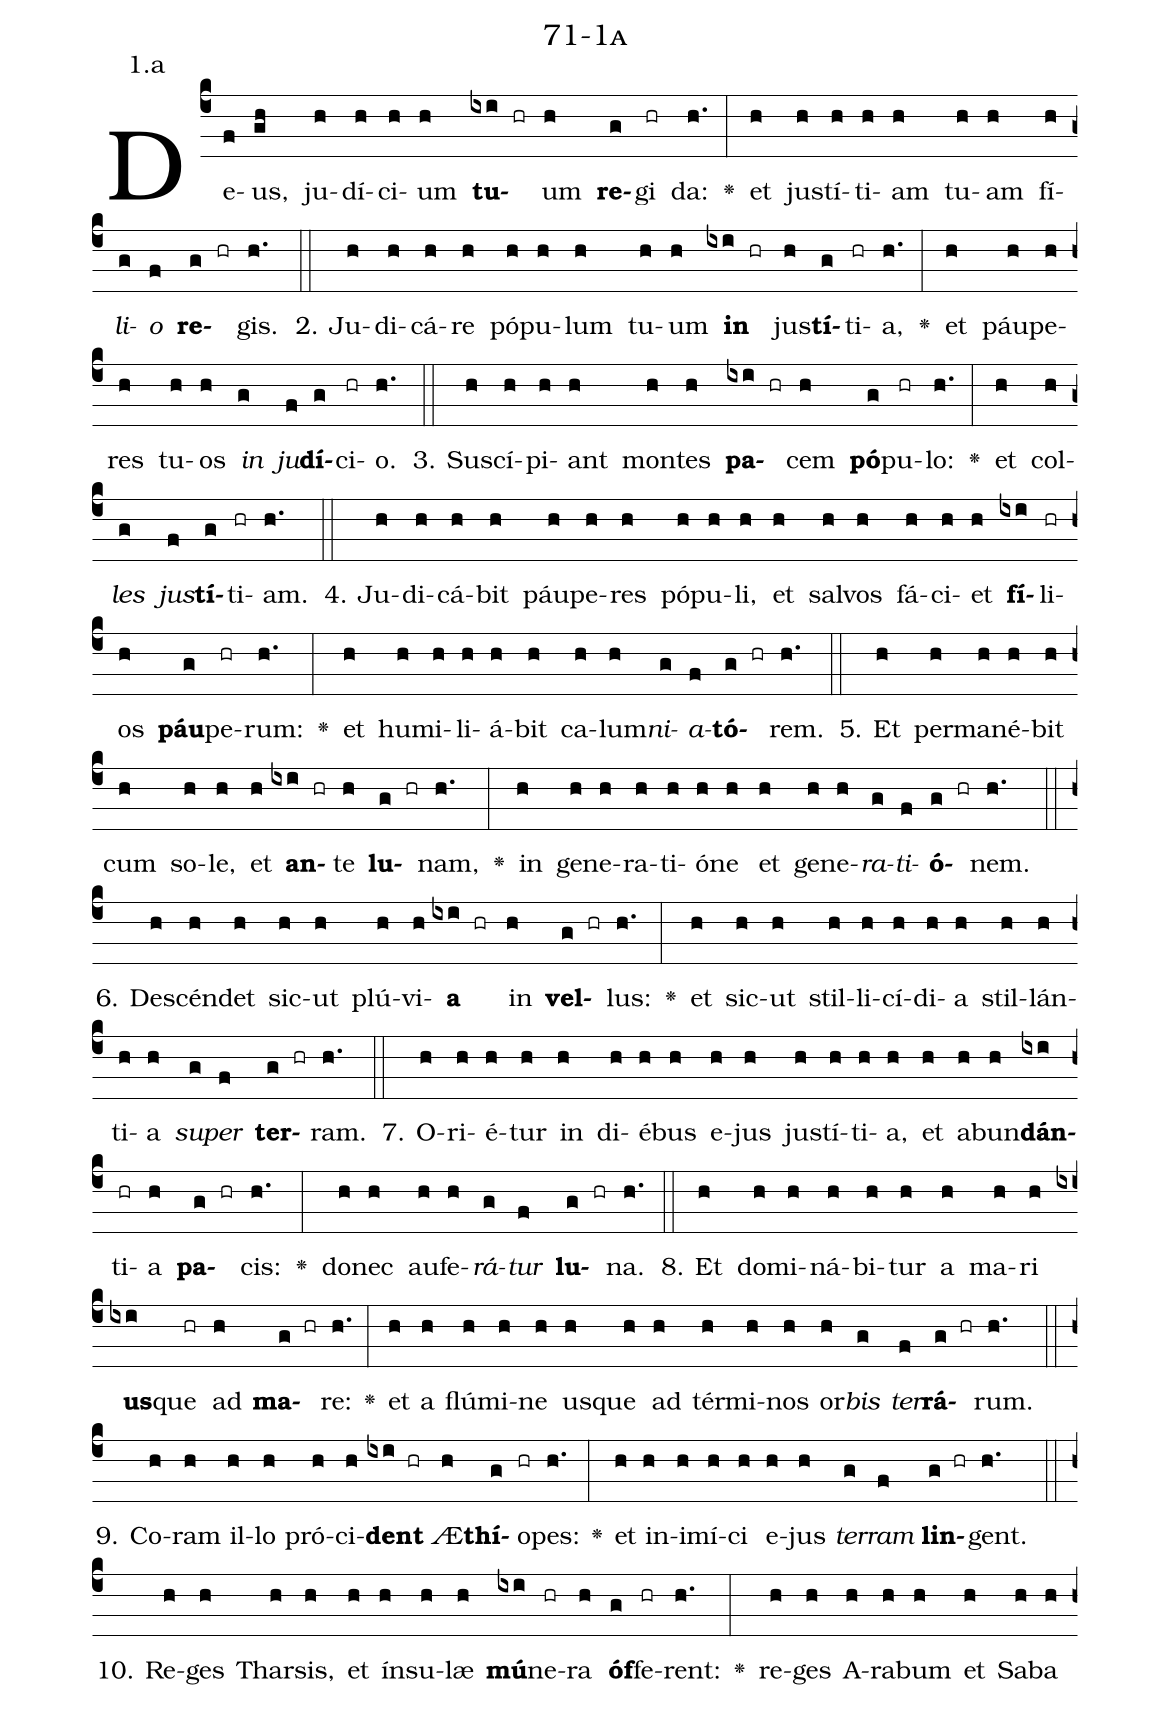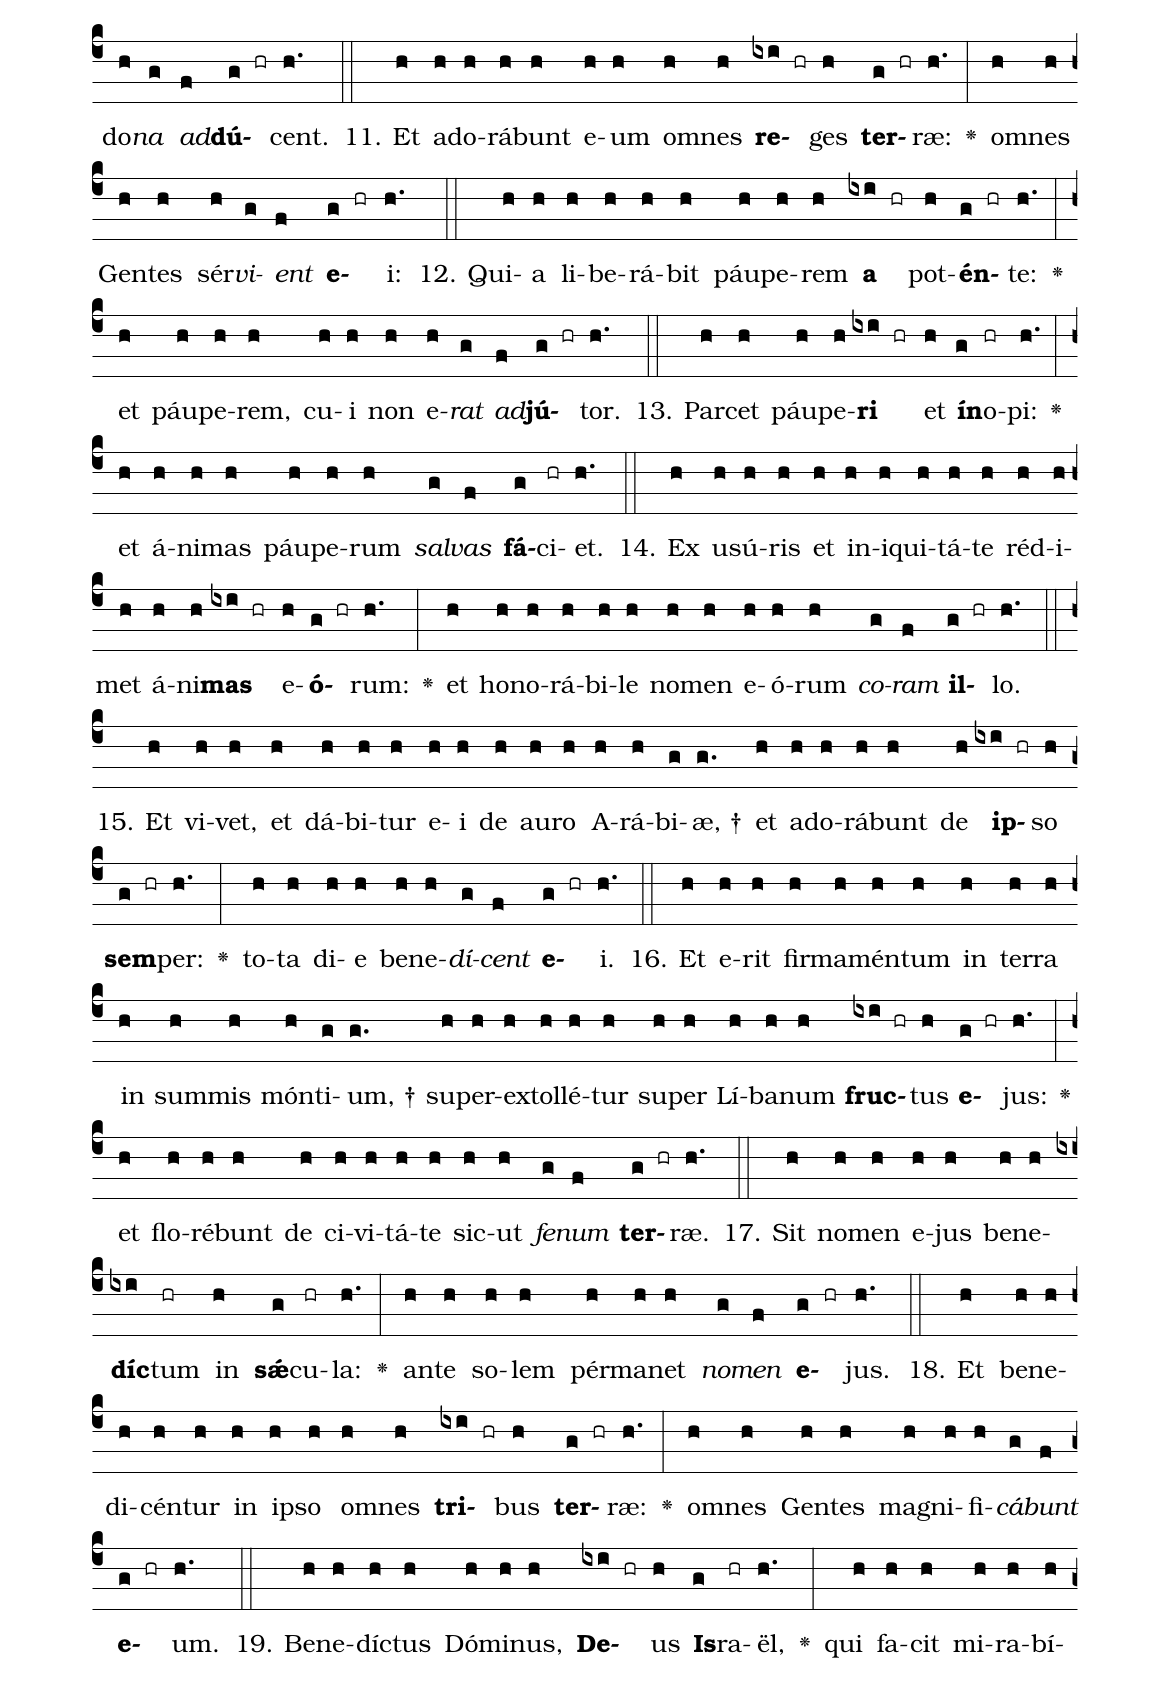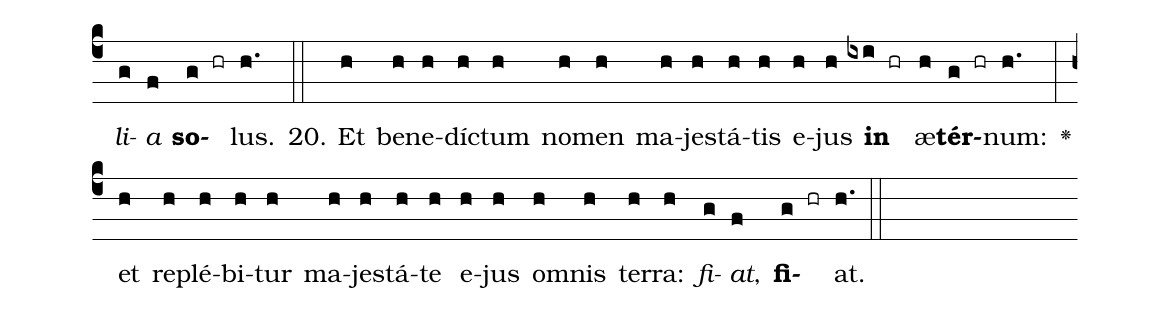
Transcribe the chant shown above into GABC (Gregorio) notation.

name: 71-1a;
annotation: 1.a;
%%
(c4)De(f)us,(gh) ju(h)dí(h)ci(h)um(h) <b>tu</b>(ixi hr)um(h) <b>re</b>(g)gi(hr) da:(h.) <v>\greheightstar</v>(:) et(h) jus(h)tí(h)ti(h)am(h) tu(h)am(h) fí(h)<i>li</i>(g)<i>o</i>(f) <b>re</b>(g hr)gis.(h.) (::)
2. Ju(h)di(h)cá(h)re(h) pó(h)pu(h)lum(h) tu(h)um(h) <b>in</b>(ixi hr) jus(h)<b>tí</b>(g)ti(hr)a,(h.) <v>\greheightstar</v>(:) et(h) páu(h)pe(h)res(h) tu(h)os(h) <i>in</i>(g) <i>ju</i>(f)<b>dí</b>(g)ci(hr)o.(h.) (::)
3. Su(h)scí(h)pi(h)ant(h) mon(h)tes(h) <b>pa</b>(ixi hr)cem(h) <b>pó</b>(g)pu(hr)lo:(h.) <v>\greheightstar</v>(:) et(h) col(h)<i>les</i>(g) <i>jus</i>(f)<b>tí</b>(g)ti(hr)am.(h.) (::)
4. Ju(h)di(h)cá(h)bit(h) páu(h)pe(h)res(h) pó(h)pu(h)li,(h) et(h) sal(h)vos(h) fá(h)ci(h)et(h) <b>fí</b>(ixi)li(hr)os(h) <b>páu</b>(g)pe(hr)rum:(h.) <v>\greheightstar</v>(:) et(h) hu(h)mi(h)li(h)á(h)bit(h) ca(h)lum(h)<i>ni</i>(g)<i>a</i>(f)<b>tó</b>(g hr)rem.(h.) (::)
5. Et(h) per(h)ma(h)né(h)bit(h) cum(h) so(h)le,(h) et(h) <b>an</b>(ixi hr)te(h) <b>lu</b>(g hr)nam,(h.) <v>\greheightstar</v>(:) in(h) ge(h)ne(h)ra(h)ti(h)ó(h)ne(h) et(h) ge(h)ne(h)<i>ra</i>(g)<i>ti</i>(f)<b>ó</b>(g hr)nem.(h.) (::)
6. De(h)scén(h)det(h) sic(h)ut(h) plú(h)vi(h)<b>a</b>(ixi hr) in(h) <b>vel</b>(g hr)lus:(h.) <v>\greheightstar</v>(:) et(h) sic(h)ut(h) stil(h)li(h)cí(h)di(h)a(h) stil(h)lán(h)ti(h)a(h) <i>su</i>(g)<i>per</i>(f) <b>ter</b>(g hr)ram.(h.) (::)
7. O(h)ri(h)é(h)tur(h) in(h) di(h)é(h)bus(h) e(h)jus(h) jus(h)tí(h)ti(h)a,(h) et(h) ab(h)un(h)<b>dán</b>(ixi)ti(hr)a(h) <b>pa</b>(g hr)cis:(h.) <v>\greheightstar</v>(:) do(h)nec(h) au(h)fe(h)<i>rá</i>(g)<i>tur</i>(f) <b>lu</b>(g hr)na.(h.) (::)
8. Et(h) do(h)mi(h)ná(h)bi(h)tur(h) a(h) ma(h)ri(h) <b>us</b>(ixi)que(hr) ad(h) <b>ma</b>(g hr)re:(h.) <v>\greheightstar</v>(:) et(h) a(h) flú(h)mi(h)ne(h) us(h)que(h) ad(h) tér(h)mi(h)nos(h) or(h)<i>bis</i>(g) <i>ter</i>(f)<b>rá</b>(g hr)rum.(h.) (::)
9. Co(h)ram(h) il(h)lo(h) pró(h)ci(h)<b>dent</b>(ixi hr) Æ(h)<b>thí</b>(g)o(hr)pes:(h.) <v>\greheightstar</v>(:) et(h) in(h)i(h)mí(h)ci(h) e(h)jus(h) <i>ter</i>(g)<i>ram</i>(f) <b>lin</b>(g hr)gent.(h.) (::)
10. Re(h)ges(h) Thar(h)sis,(h) et(h) ín(h)su(h)læ(h) <b>mú</b>(ixi)ne(hr)ra(h) <b>óf</b>(g)fe(hr)rent:(h.) <v>\greheightstar</v>(:) re(h)ges(h) A(h)ra(h)bum(h) et(h) Sa(h)ba(h) do(h)<i>na</i>(g) <i>ad</i>(f)<b>dú</b>(g hr)cent.(h.) (::)
11. Et(h) ad(h)o(h)rá(h)bunt(h) e(h)um(h) om(h)nes(h) <b>re</b>(ixi hr)ges(h) <b>ter</b>(g hr)ræ:(h.) <v>\greheightstar</v>(:) om(h)nes(h) Gen(h)tes(h) sér(h)<i>vi</i>(g)<i>ent</i>(f) <b>e</b>(g hr)i:(h.) (::)
12. Qui(h)a(h) li(h)be(h)rá(h)bit(h) páu(h)pe(h)rem(h) <b>a</b>(ixi hr) pot(h)<b>én</b>(g hr)te:(h.) <v>\greheightstar</v>(:) et(h) páu(h)pe(h)rem,(h) cu(h)i(h) non(h) e(h)<i>rat</i>(g) <i>ad</i>(f)<b>jú</b>(g hr)tor.(h.) (::)
13. Par(h)cet(h) páu(h)pe(h)<b>ri</b>(ixi hr) et(h) <b>ín</b>(g)o(hr)pi:(h.) <v>\greheightstar</v>(:) et(h) á(h)ni(h)mas(h) páu(h)pe(h)rum(h) <i>sal</i>(g)<i>vas</i>(f) <b>fá</b>(g)ci(hr)et.(h.) (::)
14. Ex(h) u(h)sú(h)ris(h) et(h) in(h)i(h)qui(h)tá(h)te(h) réd(h)i(h)met(h) á(h)ni(h)<b>mas</b>(ixi hr) e(h)<b>ó</b>(g hr)rum:(h.) <v>\greheightstar</v>(:) et(h) ho(h)no(h)rá(h)bi(h)le(h) no(h)men(h) e(h)ó(h)rum(h) <i>co</i>(g)<i>ram</i>(f) <b>il</b>(g hr)lo.(h.) (::)
15. Et(h) vi(h)vet,(h) et(h) dá(h)bi(h)tur(h) e(h)i(h) de(h) au(h)ro(h) A(h)rá(h)bi(g)æ, †(g.) et(h) ad(h)o(h)rá(h)bunt(h) de(h) <b>ip</b>(ixi hr)so(h) <b>sem</b>(g hr)per:(h.) <v>\greheightstar</v>(:) to(h)ta(h) di(h)e(h) be(h)ne(h)<i>dí</i>(g)<i>cent</i>(f) <b>e</b>(g hr)i.(h.) (::)
16. Et(h) e(h)rit(h) fir(h)ma(h)mén(h)tum(h) in(h) ter(h)ra(h) in(h) sum(h)mis(h) món(h)ti(g)um, †(g.) su(h)per(h)ex(h)tol(h)lé(h)tur(h) su(h)per(h) Lí(h)ba(h)num(h) <b>fruc</b>(ixi hr)tus(h) <b>e</b>(g hr)jus:(h.) <v>\greheightstar</v>(:) et(h) flo(h)ré(h)bunt(h) de(h) ci(h)vi(h)tá(h)te(h) sic(h)ut(h) <i>fe</i>(g)<i>num</i>(f) <b>ter</b>(g hr)ræ.(h.) (::)
17. Sit(h) no(h)men(h) e(h)jus(h) be(h)ne(h)<b>díc</b>(ixi)tum(hr) in(h) <b>sǽ</b>(g)cu(hr)la:(h.) <v>\greheightstar</v>(:) an(h)te(h) so(h)lem(h) pér(h)ma(h)net(h) <i>no</i>(g)<i>men</i>(f) <b>e</b>(g hr)jus.(h.) (::)
18. Et(h) be(h)ne(h)di(h)cén(h)tur(h) in(h) ip(h)so(h) om(h)nes(h) <b>tri</b>(ixi hr)bus(h) <b>ter</b>(g hr)ræ:(h.) <v>\greheightstar</v>(:) om(h)nes(h) Gen(h)tes(h) ma(h)gni(h)fi(h)<i>cá</i>(g)<i>bunt</i>(f) <b>e</b>(g hr)um.(h.) (::)
19. Be(h)ne(h)díc(h)tus(h) Dó(h)mi(h)nus,(h) <b>De</b>(ixi hr)us(h) <b>Is</b>(g)ra(hr)ël,(h.) <v>\greheightstar</v>(:) qui(h) fa(h)cit(h) mi(h)ra(h)bí(h)<i>li</i>(g)<i>a</i>(f) <b>so</b>(g hr)lus.(h.) (::)
20. Et(h) be(h)ne(h)díc(h)tum(h) no(h)men(h) ma(h)jes(h)tá(h)tis(h) e(h)jus(h) <b>in</b>(ixi hr) æ(h)<b>tér</b>(g hr)num:(h.) <v>\greheightstar</v>(:) et(h) re(h)plé(h)bi(h)tur(h) ma(h)jes(h)tá(h)te(h) e(h)jus(h) om(h)nis(h) ter(h)ra:(h) <i>fi</i>(g)<i>at</i>,(f) <b>fi</b>(g hr)at.(h.) (::)
